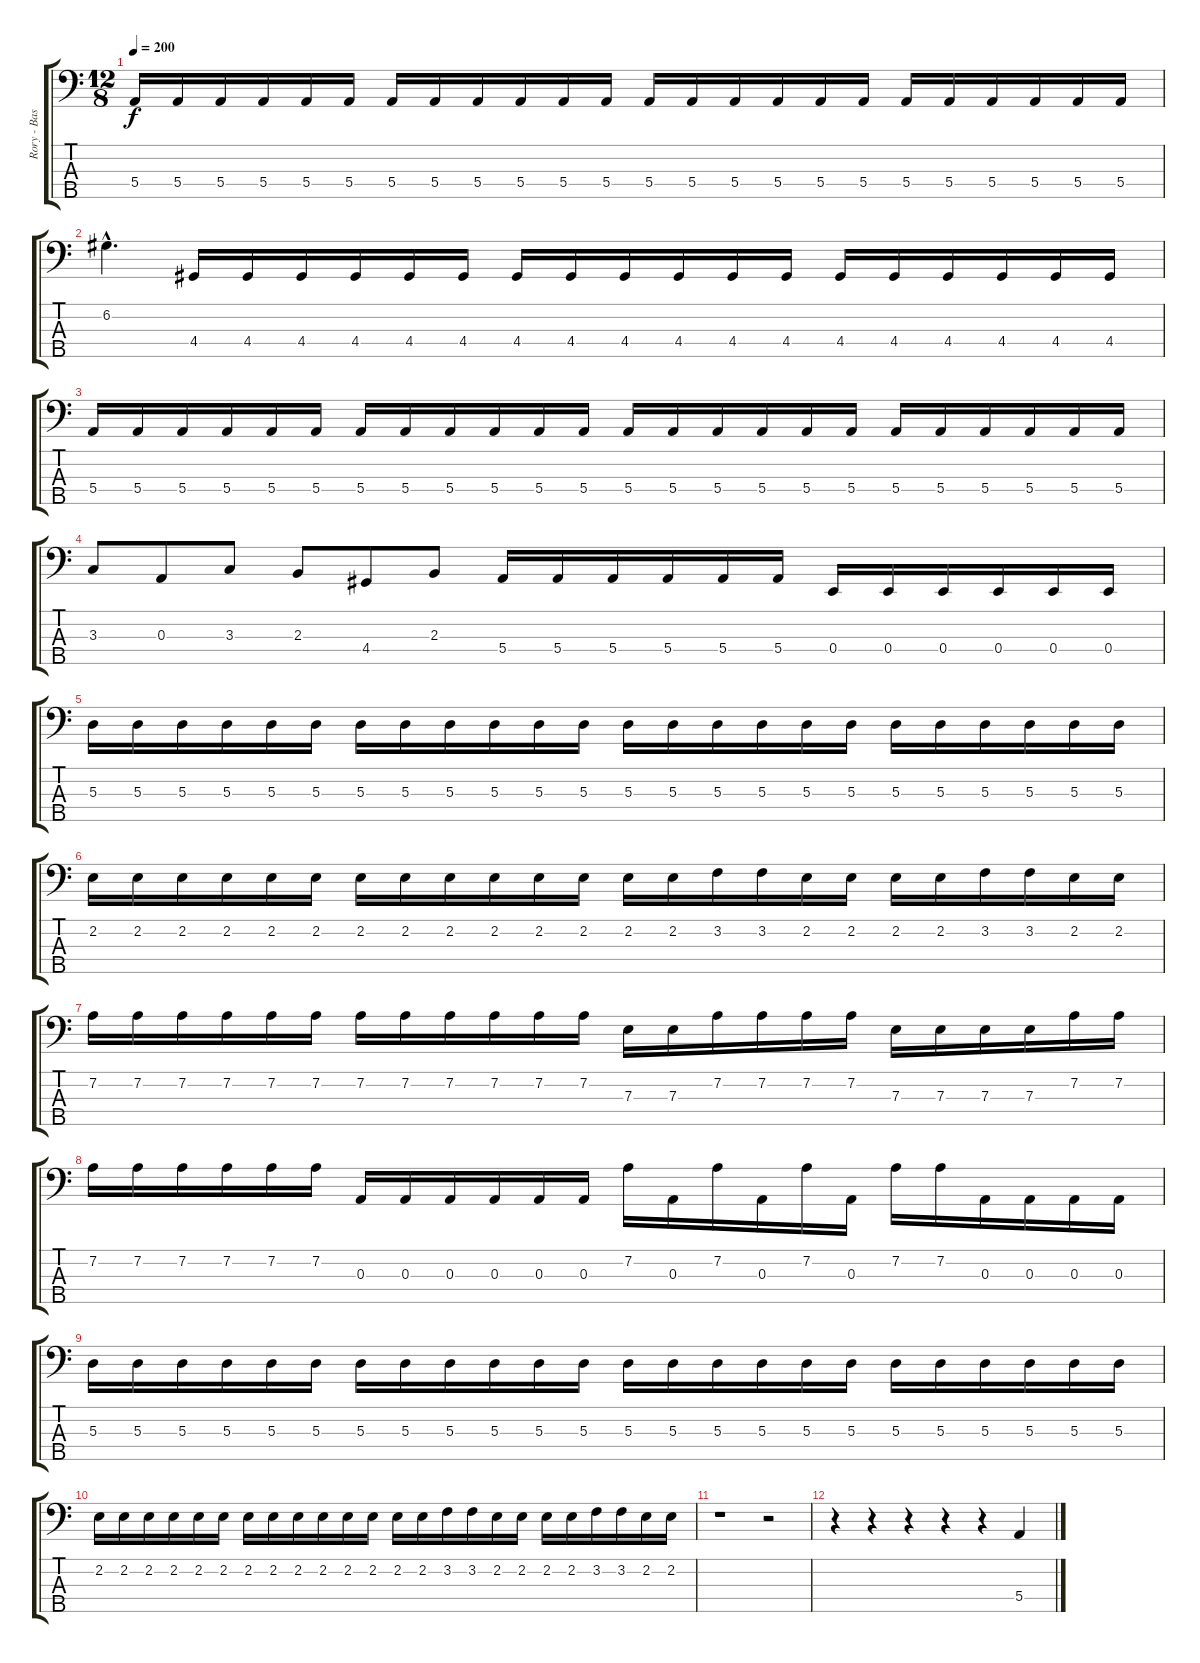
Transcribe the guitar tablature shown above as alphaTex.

\track ("Rory - Bassguitar" "Rory - Bas") {instrument electricbassfinger}
\staff {score tabs}
\tuning (G2 D2 A1 E1 B0) {hide}
\ts (12 8)
\tempo 200
\clef f4
\ks c
5.4.16{dy f} 5.4.16 5.4.16 5.4.16 5.4.16 5.4.16 5.4.16 5.4.16 5.4.16 5.4.16 5.4.16 5.4.16 5.4.16 5.4.16 5.4.16 5.4.16 5.4.16 5.4.16 5.4.16 5.4.16 5.4.16 5.4.16 5.4.16 5.4.16 |
6.2{hac}.4{d} 4.4.16 4.4.16 4.4.16 4.4.16 4.4.16 4.4.16 4.4.16 4.4.16 4.4.16 4.4.16 4.4.16 4.4.16 4.4.16 4.4.16 4.4.16 4.4.16 4.4.16 4.4.16 |
5.4.16 5.4.16 5.4.16 5.4.16 5.4.16 5.4.16 5.4.16 5.4.16 5.4.16 5.4.16 5.4.16 5.4.16 5.4.16 5.4.16 5.4.16 5.4.16 5.4.16 5.4.16 5.4.16 5.4.16 5.4.16 5.4.16 5.4.16 5.4.16 |
3.3.8 0.3.8 3.3.8 2.3.8 4.4.8 2.3.8 5.4.16 5.4.16 5.4.16 5.4.16 5.4.16 5.4.16 0.4.16 0.4.16 0.4.16 0.4.16 0.4.16 0.4.16 |
5.3.16 5.3.16 5.3.16 5.3.16 5.3.16 5.3.16 5.3.16 5.3.16 5.3.16 5.3.16 5.3.16 5.3.16 5.3.16 5.3.16 5.3.16 5.3.16 5.3.16 5.3.16 5.3.16 5.3.16 5.3.16 5.3.16 5.3.16 5.3.16 |
2.2.16 2.2.16 2.2.16 2.2.16 2.2.16 2.2.16 2.2.16 2.2.16 2.2.16 2.2.16 2.2.16 2.2.16 2.2.16 2.2.16 3.2.16 3.2.16 2.2.16 2.2.16 2.2.16 2.2.16 3.2.16 3.2.16 2.2.16 2.2.16 |
7.2.16 7.2.16 7.2.16 7.2.16 7.2.16 7.2.16 7.2.16 7.2.16 7.2.16 7.2.16 7.2.16 7.2.16 7.3.16 7.3.16 7.2.16 7.2.16 7.2.16 7.2.16 7.3.16 7.3.16 7.3.16 7.3.16 7.2.16 7.2.16 |
7.2.16 7.2.16 7.2.16 7.2.16 7.2.16 7.2.16 0.3.16 0.3.16 0.3.16 0.3.16 0.3.16 0.3.16 7.2.16 0.3.16 7.2.16 0.3.16 7.2.16 0.3.16 7.2.16 7.2.16 0.3.16 0.3.16 0.3.16 0.3.16 |
5.3.16 5.3.16 5.3.16 5.3.16 5.3.16 5.3.16 5.3.16 5.3.16 5.3.16 5.3.16 5.3.16 5.3.16 5.3.16 5.3.16 5.3.16 5.3.16 5.3.16 5.3.16 5.3.16 5.3.16 5.3.16 5.3.16 5.3.16 5.3.16 |
2.2.16 2.2.16 2.2.16 2.2.16 2.2.16 2.2.16 2.2.16 2.2.16 2.2.16 2.2.16 2.2.16 2.2.16 2.2.16 2.2.16 3.2.16 3.2.16 2.2.16 2.2.16 2.2.16 2.2.16 3.2.16 3.2.16 2.2.16 2.2.16 |
r.1 r.2 |
r.4 r.4 r.4 r.4 r.4 5.4.4
